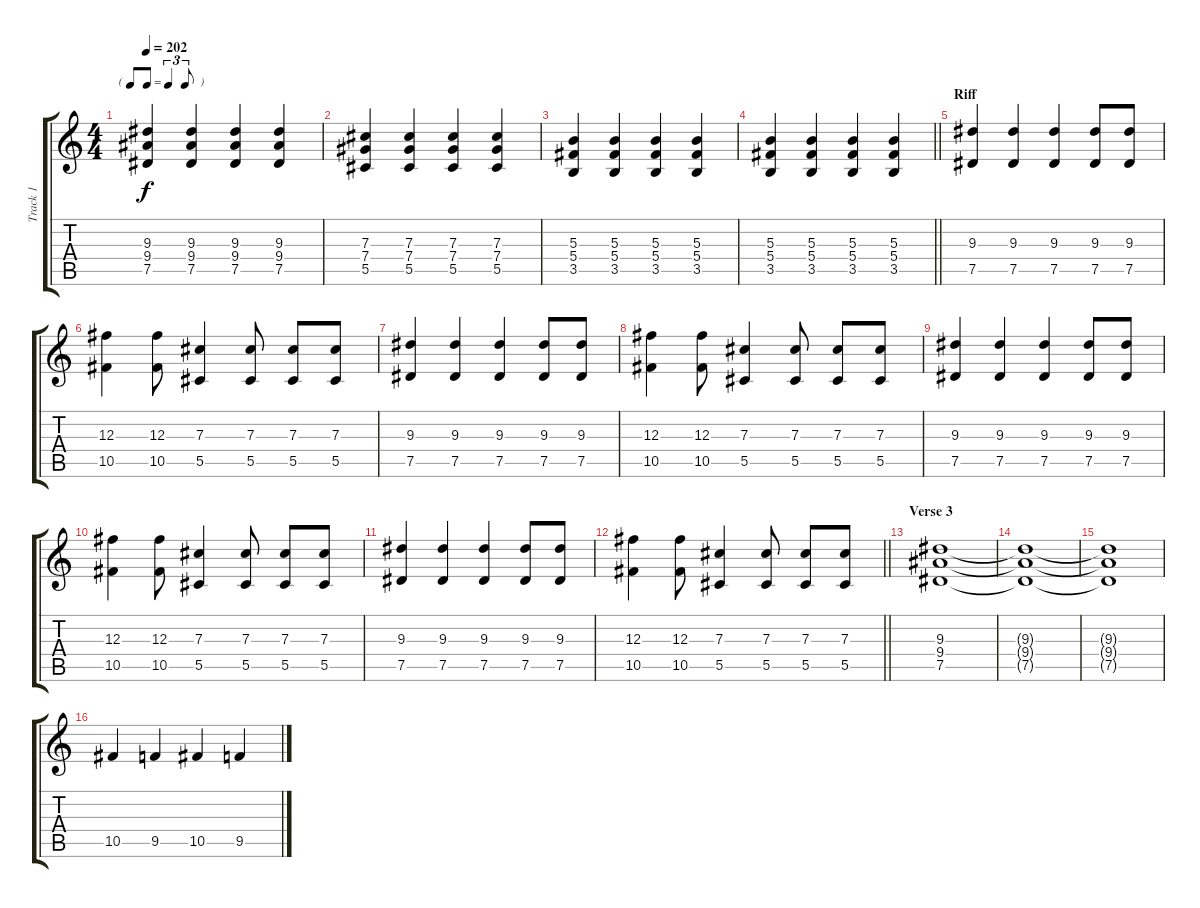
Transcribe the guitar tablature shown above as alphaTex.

\track ("Track 1" "Track 1") {instrument distortionguitar}
\staff {score tabs}
\tuning (Eb4 Bb3 Gb3 Db3 Ab2 Eb2) {hide}
\ts (4 4)
\tf triplet8th
\tempo 202
\clef g2
\ks c
(9.3 9.4 7.5).4{dy f} (9.3 9.4 7.5).4 (9.3 9.4 7.5).4 (9.3 9.4 7.5).4 |
(7.3 7.4 5.5).4 (7.3 7.4 5.5).4 (7.3 7.4 5.5).4 (7.3 7.4 5.5).4 |
(5.3 5.4 3.5).4 (5.3 5.4 3.5).4 (5.3 5.4 3.5).4 (5.3 5.4 3.5).4 |
\barLineRight lightlight
(5.3 5.4 3.5).4 (5.3 5.4 3.5).4 (5.3 5.4 3.5).4 (5.3 5.4 3.5).4 |
\section ("" "Riff")
(9.3 7.5).4 (9.3 7.5).4 (9.3 7.5).4 (9.3 7.5).8 (9.3 7.5).8 |
(12.3 10.5).4 (12.3 10.5).8 (7.3 5.5).4 (7.3 5.5).8 (7.3 5.5).8 (7.3 5.5).8 |
(9.3 7.5).4 (9.3 7.5).4 (9.3 7.5).4 (9.3 7.5).8 (9.3 7.5).8 |
(12.3 10.5).4 (12.3 10.5).8 (7.3 5.5).4 (7.3 5.5).8 (7.3 5.5).8 (7.3 5.5).8 |
(9.3 7.5).4 (9.3 7.5).4 (9.3 7.5).4 (9.3 7.5).8 (9.3 7.5).8 |
(12.3 10.5).4 (12.3 10.5).8 (7.3 5.5).4 (7.3 5.5).8 (7.3 5.5).8 (7.3 5.5).8 |
(9.3 7.5).4 (9.3 7.5).4 (9.3 7.5).4 (9.3 7.5).8 (9.3 7.5).8 |
\barLineRight lightlight
(12.3 10.5).4 (12.3 10.5).8 (7.3 5.5).4 (7.3 5.5).8 (7.3 5.5).8 (7.3 5.5).8 |
\section ("" "Verse 3")
(9.3 9.4 7.5).1 |
(9.3{t} 9.4{t} 7.5{t}).1 |
(9.3{t} 9.4{t} 7.5{t}).1 |
10.5.4 9.5.4 10.5.4 9.5.4
